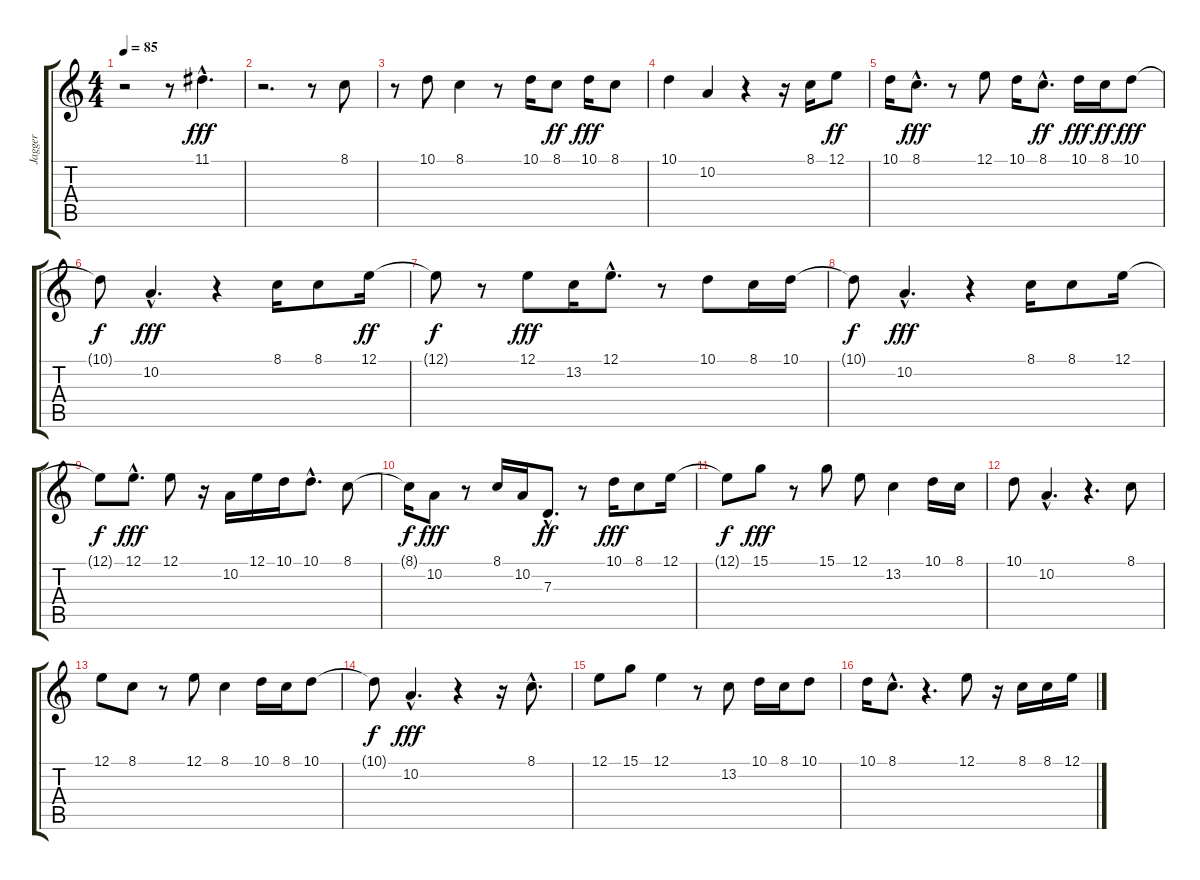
\track ("Jagger" "Jagger") {instrument choiraahs}
\staff {score tabs}
\tuning (E4 B3 G3 D3 A2 E2) {hide}
\ts (4 4)
\tempo 85
\clef g2
\ks c
r.2{dy fff} r.8 11.1{hac}.4{d} |
r.2{d} r.8 8.1.8 |
r.8 10.1.8 8.1.4 r.8 10.1.16 8.1.8{dy ff} 10.1.16{dy fff} 8.1.8 |
10.1.4 10.2.4 r.4 r.16 8.1.16 12.1.8{dy ff} |
10.1.16 8.1{hac}.8{d dy fff} r.8 12.1.8 10.1.16 8.1{hac}.8{d dy ff} 10.1.16{dy fff} 8.1.16{dy ff} 10.1.8{dy fff} |
10.1{t}.8{dy f} 10.2{hac}.4{d dy fff} r.4 8.1.16 8.1.8 12.1.16{dy ff} |
12.1{t}.8{dy f} r.8 12.1.8{dy fff} 13.2.16 12.1{hac}.8{d} r.8 10.1.8 8.1.16 10.1.16 |
10.1{t}.8{dy f} 10.2{hac}.4{d dy fff} r.4 8.1.16 8.1.8 12.1.16 |
12.1{t}.8{dy f} 12.1{hac}.8{d dy fff} 12.1.8 r.16 10.2.16 12.1.16 10.1.16 10.1{hac}.8{d} 8.1.8 |
8.1{t}.16{dy f} 10.2.8{dy fff} r.8 8.1.16 10.2.16 7.3{hac}.8{d dy ff} r.8 10.1.16{dy fff} 8.1.8 12.1.16 |
12.1{t}.8{dy f} 15.1.8{dy fff} r.8 15.1.8 12.1.8 13.2.4 10.1.16 8.1.16 |
10.1.8 10.2{hac}.4{d} r.4{d} 8.1.8 |
12.1.8 8.1.8 r.8 12.1.8 8.1.4 10.1.16 8.1.16 10.1.8 |
10.1{t}.8{dy f} 10.2{hac}.4{d dy fff} r.4 r.16 8.1{hac}.8{d} |
12.1.8 15.1.8 12.1.4 r.8 13.2.8 10.1.16 8.1.16 10.1.8 |
10.1.16 8.1{hac}.8{d} r.4{d} 12.1.8 r.16 8.1.16 8.1.16 12.1.16
